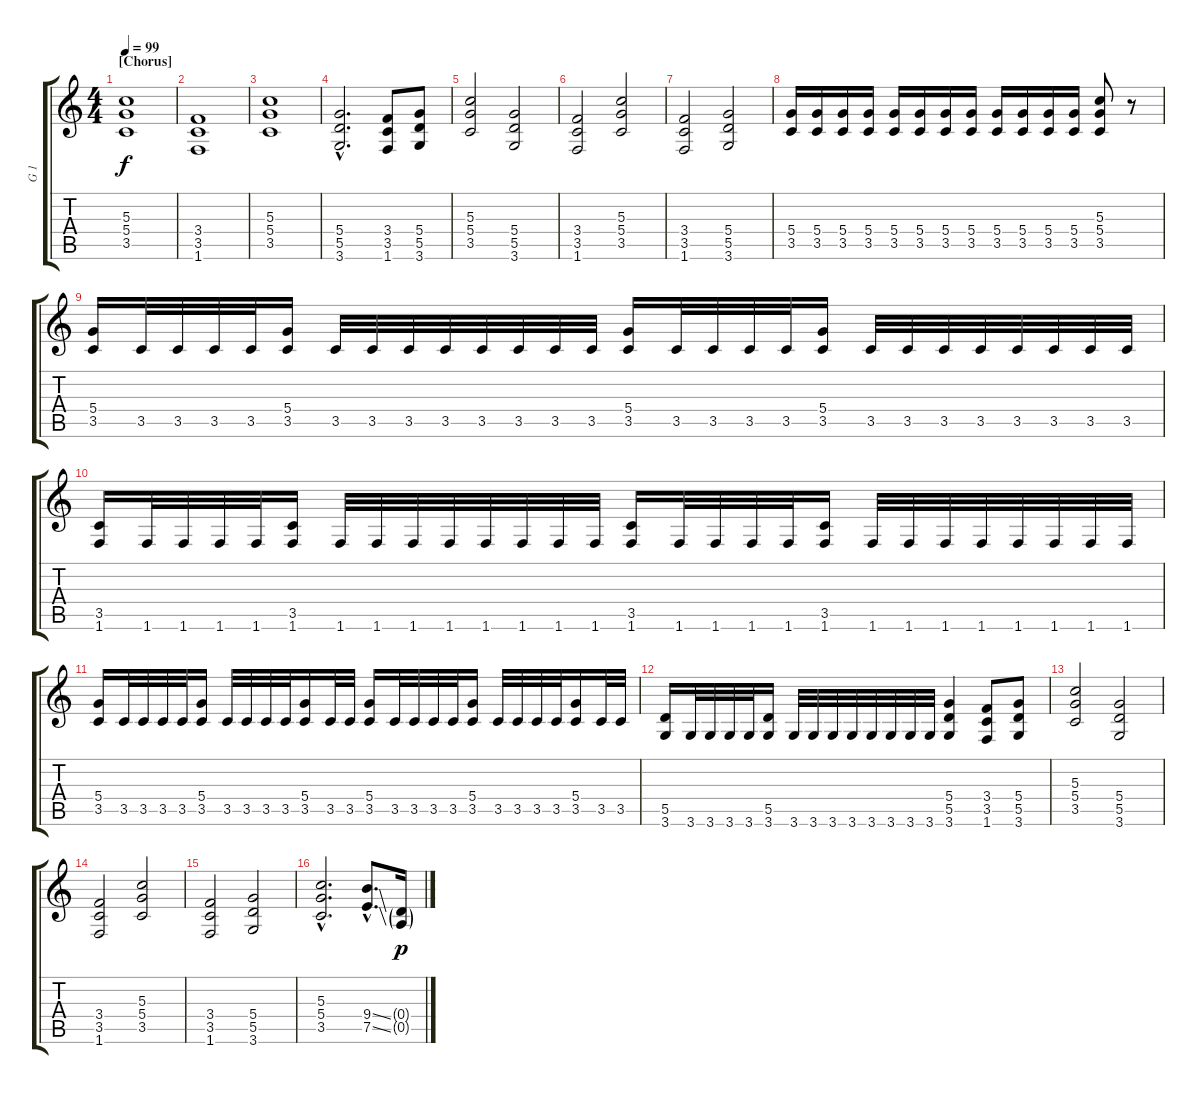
\track ("G 1" "G 1") {instrument distortionguitar}
\staff {score tabs}
\tuning (E4 B3 G3 D3 A2 E2) {hide}
\ts (4 4)
\section ("" "[Chorus]")
\tempo 99
\clef g2
\ks c
(5.3 5.4 3.5).1{dy f instrument distortionguitar} |
(3.4 3.5 1.6).1 |
(5.3 5.4 3.5).1 |
(5.4{hac} 5.5{hac} 3.6{hac}).2{d} (3.4 3.5 1.6).8 (5.4 5.5 3.6).8 |
(5.3 5.4 3.5).2 (5.4 5.5 3.6).2 |
(3.4 3.5 1.6).2 (5.3 5.4 3.5).2 |
(3.4 3.5 1.6).2 (5.4 5.5 3.6).2 |
(5.4 3.5).16 (5.4 3.5).16 (5.4 3.5).16 (5.4 3.5).16 (5.4 3.5).16 (5.4 3.5).16 (5.4 3.5).16 (5.4 3.5).16 (5.4 3.5).16 (5.4 3.5).16 (5.4 3.5).16 (5.4 3.5).16 (5.3 5.4 3.5).8 r.8 |
\section ("" "")
(5.4 3.5).16 3.5.32 3.5.32 3.5.32 3.5.32 (5.4 3.5).16 3.5.32 3.5.32 3.5.32 3.5.32 3.5.32 3.5.32 3.5.32 3.5.32 (5.4 3.5).16 3.5.32 3.5.32 3.5.32 3.5.32 (5.4 3.5).16 3.5.32 3.5.32 3.5.32 3.5.32 3.5.32 3.5.32 3.5.32 3.5.32 |
(3.5 1.6).16 1.6.32 1.6.32 1.6.32 1.6.32 (3.5 1.6).16 1.6.32 1.6.32 1.6.32 1.6.32 1.6.32 1.6.32 1.6.32 1.6.32 (3.5 1.6).16 1.6.32 1.6.32 1.6.32 1.6.32 (3.5 1.6).16 1.6.32 1.6.32 1.6.32 1.6.32 1.6.32 1.6.32 1.6.32 1.6.32 |
(5.4 3.5).16 3.5.32 3.5.32 3.5.32 3.5.32 (5.4 3.5).16 3.5.32 3.5.32 3.5.32 3.5.32 (5.4 3.5).16 3.5.32 3.5.32 (5.4 3.5).16 3.5.32 3.5.32 3.5.32 3.5.32 (5.4 3.5).16 3.5.32 3.5.32 3.5.32 3.5.32 (5.4 3.5).16 3.5.32 3.5.32 |
(5.5 3.6).16 3.6.32 3.6.32 3.6.32 3.6.32 (5.5 3.6).16 3.6.32 3.6.32 3.6.32 3.6.32 3.6.32 3.6.32 3.6.32 3.6.32 (5.4 5.5 3.6).4 (3.4 3.5 1.6).8 (5.4 5.5 3.6).8 |
\section ("" "")
(5.3 5.4 3.5).2 (5.4 5.5 3.6).2 |
(3.4 3.5 1.6).2 (5.3 5.4 3.5).2 |
(3.4 3.5 1.6).2 (5.4 5.5 3.6).2 |
(5.3{hac} 5.4{hac} 3.5{hac}).2{d} (9.4{ss hac} 7.5{ss hac}).8{d} (0.4{g} 0.5{g}).16{dy p}
